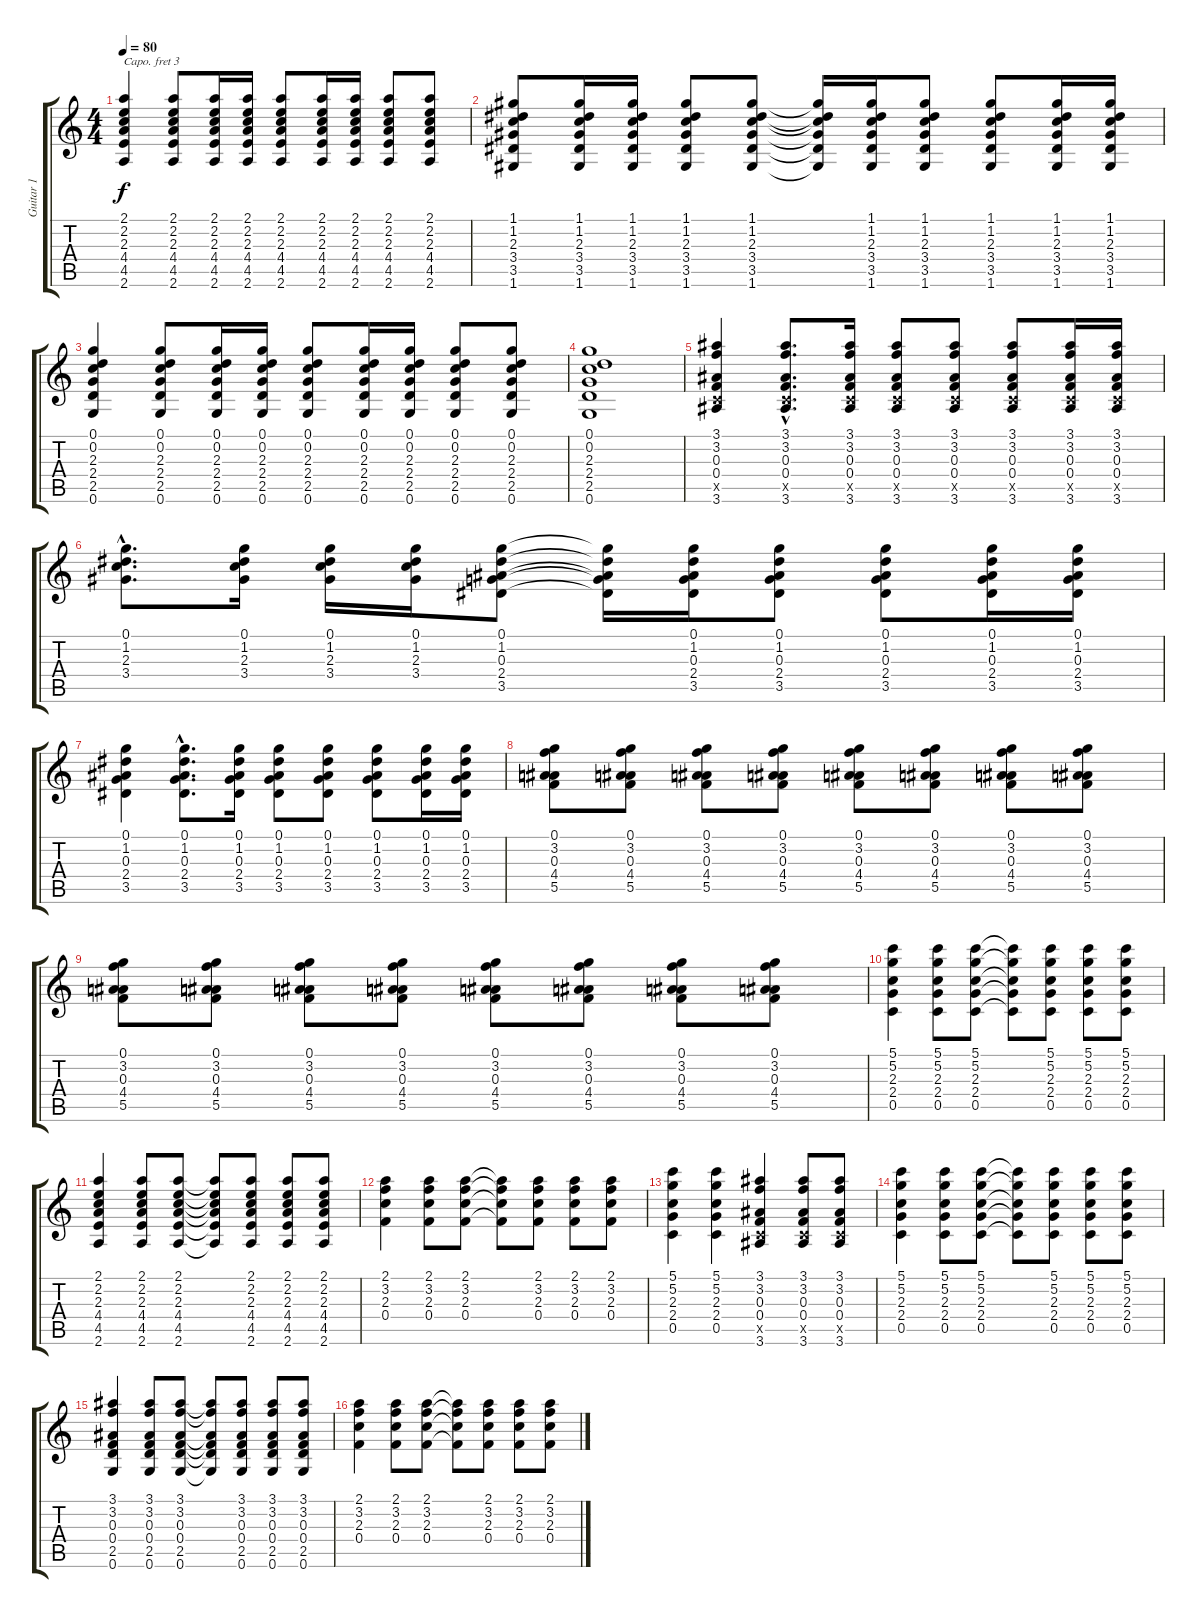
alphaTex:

\track ("Guitar 1" "Guitar 1") {instrument acousticguitarsteel}
\staff {score tabs}
\capo 3
\tuning (E4 B3 G3 D3 A2 E2) {hide}
\ts (4 4)
\tempo 80
\clef g2
\ks c
(2.1 2.2 2.3 4.4 4.5 2.6).4{dy f} (2.1 2.2 2.3 4.4 4.5 2.6).8 (2.1 2.2 2.3 4.4 4.5 2.6).16 (2.1 2.2 2.3 4.4 4.5 2.6).16 (2.1 2.2 2.3 4.4 4.5 2.6).8 (2.1 2.2 2.3 4.4 4.5 2.6).16 (2.1 2.2 2.3 4.4 4.5 2.6).16 (2.1 2.2 2.3 4.4 4.5 2.6).8 (2.1 2.2 2.3 4.4 4.5 2.6).8 |
(1.1 1.2 2.3 3.4 3.5 1.6).8 (1.1 1.2 2.3 3.4 3.5 1.6).16 (1.1 1.2 2.3 3.4 3.5 1.6).16 (1.1 1.2 2.3 3.4 3.5 1.6).8 (1.1 1.2 2.3 3.4 3.5 1.6).8 (1.1{t} 1.2{t} 2.3{t} 3.4{t} 3.5{t} 1.6{t}).16 (1.1 1.2 2.3 3.4 3.5 1.6).16 (1.1 1.2 2.3 3.4 3.5 1.6).8 (1.1 1.2 2.3 3.4 3.5 1.6).8 (1.1 1.2 2.3 3.4 3.5 1.6).16 (1.1 1.2 2.3 3.4 3.5 1.6).16 |
(0.1 0.2 2.3 2.4 2.5 0.6).4 (0.1 0.2 2.3 2.4 2.5 0.6).8 (0.1 0.2 2.3 2.4 2.5 0.6).16 (0.1 0.2 2.3 2.4 2.5 0.6).16 (0.1 0.2 2.3 2.4 2.5 0.6).8 (0.1 0.2 2.3 2.4 2.5 0.6).16 (0.1 0.2 2.3 2.4 2.5 0.6).16 (0.1 0.2 2.3 2.4 2.5 0.6).8 (0.1 0.2 2.3 2.4 2.5 0.6).8 |
(0.1 0.2 2.3 2.4 2.5 0.6).1 |
(3.1 3.2 0.3 0.4 0.5{x} 3.6).4 (3.1{hac} 3.2{hac} 0.3{hac} 0.4{hac} 0.5{hac x} 3.6{hac}).8{d} (3.1 3.2 0.3 0.4 0.5{x} 3.6).16 (3.1 3.2 0.3 0.4 0.5{x} 3.6).8 (3.1 3.2 0.3 0.4 0.5{x} 3.6).8 (3.1 3.2 0.3 0.4 0.5{x} 3.6).8 (3.1 3.2 0.3 0.4 0.5{x} 3.6).16 (3.1 3.2 0.3 0.4 0.5{x} 3.6).16 |
(0.1{hac} 1.2{hac} 2.3{hac} 3.4{hac}).8{d} (0.1 1.2 2.3 3.4).16 (0.1 1.2 2.3 3.4).16 (0.1 1.2 2.3 3.4).16 (0.1 1.2 0.3 2.4 3.5).8 (0.1{t} 1.2{t} 0.3{t} 2.4{t} 3.5{t}).16 (0.1 1.2 0.3 2.4 3.5).16 (0.1 1.2 0.3 2.4 3.5).8 (0.1 1.2 0.3 2.4 3.5).8 (0.1 1.2 0.3 2.4 3.5).16 (0.1 1.2 0.3 2.4 3.5).16 |
(0.1 1.2 0.3 2.4 3.5).4 (0.1{hac} 1.2{hac} 0.3{hac} 2.4{hac} 3.5{hac}).8{d} (0.1 1.2 0.3 2.4 3.5).16 (0.1 1.2 0.3 2.4 3.5).8 (0.1 1.2 0.3 2.4 3.5).8 (0.1 1.2 0.3 2.4 3.5).8 (0.1 1.2 0.3 2.4 3.5).16 (0.1 1.2 0.3 2.4 3.5).16 |
(0.1 3.2 0.3 4.4 5.5).8 (0.1 3.2 0.3 4.4 5.5).8 (0.1 3.2 0.3 4.4 5.5).8 (0.1 3.2 0.3 4.4 5.5).8 (0.1 3.2 0.3 4.4 5.5).8 (0.1 3.2 0.3 4.4 5.5).8 (0.1 3.2 0.3 4.4 5.5).8 (0.1 3.2 0.3 4.4 5.5).8 |
(0.1 3.2 0.3 4.4 5.5).8 (0.1 3.2 0.3 4.4 5.5).8 (0.1 3.2 0.3 4.4 5.5).8 (0.1 3.2 0.3 4.4 5.5).8 (0.1 3.2 0.3 4.4 5.5).8 (0.1 3.2 0.3 4.4 5.5).8 (0.1 3.2 0.3 4.4 5.5).8 (0.1 3.2 0.3 4.4 5.5).8 |
(5.1 5.2 2.3 2.4 0.5).4 (5.1 5.2 2.3 2.4 0.5).8 (5.1 5.2 2.3 2.4 0.5).8 (5.1{t} 5.2{t} 2.3{t} 2.4{t} 0.5{t}).8 (5.1 5.2 2.3 2.4 0.5).8 (5.1 5.2 2.3 2.4 0.5).8 (5.1 5.2 2.3 2.4 0.5).8 |
(2.1 2.2 2.3 4.4 4.5 2.6).4 (2.1 2.2 2.3 4.4 4.5 2.6).8 (2.1 2.2 2.3 4.4 4.5 2.6).8 (2.1{t} 2.2{t} 2.3{t} 4.4{t} 4.5{t} 2.6{t}).8 (2.1 2.2 2.3 4.4 4.5 2.6).8 (2.1 2.2 2.3 4.4 4.5 2.6).8 (2.1 2.2 2.3 4.4 4.5 2.6).8 |
(2.1 3.2 2.3 0.4).4 (2.1 3.2 2.3 0.4).8 (2.1 3.2 2.3 0.4).8 (2.1{t} 3.2{t} 2.3{t} 0.4{t}).8 (2.1 3.2 2.3 0.4).8 (2.1 3.2 2.3 0.4).8 (2.1 3.2 2.3 0.4).8 |
(5.1 5.2 2.3 2.4 0.5).4 (5.1 5.2 2.3 2.4 0.5).4 (3.1 3.2 0.3 0.4 0.5{x} 3.6).4 (3.1 3.2 0.3 0.4 0.5{x} 3.6).8 (3.1 3.2 0.3 0.4 0.5{x} 3.6).8 |
(5.1 5.2 2.3 2.4 0.5).4 (5.1 5.2 2.3 2.4 0.5).8 (5.1 5.2 2.3 2.4 0.5).8 (5.1{t} 5.2{t} 2.3{t} 2.4{t} 0.5{t}).8 (5.1 5.2 2.3 2.4 0.5).8 (5.1 5.2 2.3 2.4 0.5).8 (5.1 5.2 2.3 2.4 0.5).8 |
(3.1 3.2 0.3 0.4 2.5 0.6).4 (3.1 3.2 0.3 0.4 2.5 0.6).8 (3.1 3.2 0.3 0.4 2.5 0.6).8 (3.1{t} 3.2{t} 0.3{t} 0.4{t} 2.5{t} 0.6{t}).8 (3.1 3.2 0.3 0.4 2.5 0.6).8 (3.1 3.2 0.3 0.4 2.5 0.6).8 (3.1 3.2 0.3 0.4 2.5 0.6).8 |
(2.1 3.2 2.3 0.4).4 (2.1 3.2 2.3 0.4).8 (2.1 3.2 2.3 0.4).8 (2.1{t} 3.2{t} 2.3{t} 0.4{t}).8 (2.1 3.2 2.3 0.4).8 (2.1 3.2 2.3 0.4).8 (2.1 3.2 2.3 0.4).8
